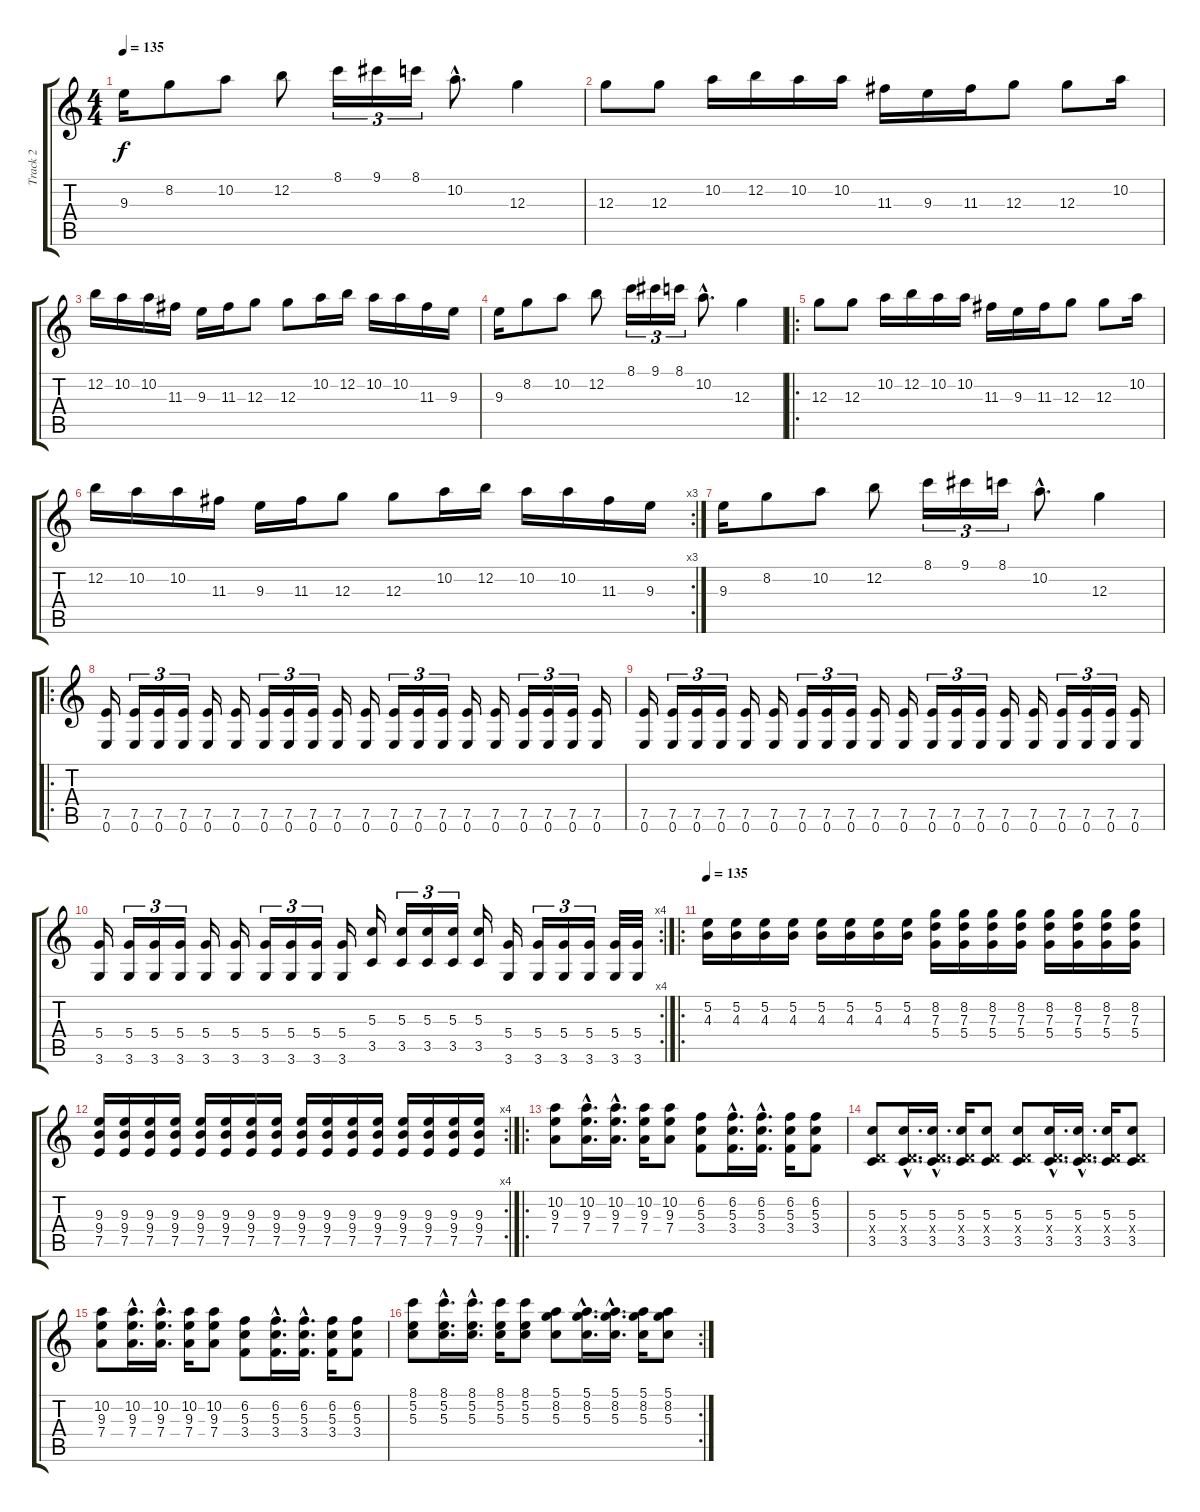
\track ("Track 2" "Track 2") {instrument overdrivenguitar}
\staff {score tabs}
\tuning (E4 B3 G3 D3 A2 E2) {hide}
\ts (4 4)
\tempo 135
\clef g2
\ks c
9.3.16{dy f} 8.2.8 10.2.8 12.2.8 8.1.16{tu (3 2)} 9.1.16{tu (3 2)} 8.1.16{tu (3 2)} 10.2{hac}.8{d} 12.3.4 |
12.3.8 12.3.8 10.2.16 12.2.16 10.2.16 10.2.16 11.3.16 9.3.16 11.3.16 12.3.8 12.3.8 10.2.16 |
12.2.16 10.2.16 10.2.16 11.3.16 9.3.16 11.3.16 12.3.8 12.3.8 10.2.16 12.2.16 10.2.16 10.2.16 11.3.16 9.3.16 |
9.3.16 8.2.8 10.2.8 12.2.8 8.1.16{tu (3 2)} 9.1.16{tu (3 2)} 8.1.16{tu (3 2)} 10.2{hac}.8{d} 12.3.4 |
\ro
12.3.8 12.3.8 10.2.16 12.2.16 10.2.16 10.2.16 11.3.16 9.3.16 11.3.16 12.3.8 12.3.8 10.2.16 |
\rc 3
12.2.16 10.2.16 10.2.16 11.3.16 9.3.16 11.3.16 12.3.8 12.3.8 10.2.16 12.2.16 10.2.16 10.2.16 11.3.16 9.3.16 |
9.3.16 8.2.8 10.2.8 12.2.8 8.1.16{tu (3 2)} 9.1.16{tu (3 2)} 8.1.16{tu (3 2)} 10.2{hac}.8{d} 12.3.4 |
\ro
(7.5 0.6).16 (7.5 0.6).16{tu (3 2)} (7.5 0.6).16{tu (3 2)} (7.5 0.6).16{tu (3 2)} (7.5 0.6).16 (7.5 0.6).16 (7.5 0.6).16{tu (3 2)} (7.5 0.6).16{tu (3 2)} (7.5 0.6).16{tu (3 2)} (7.5 0.6).16 (7.5 0.6).16 (7.5 0.6).16{tu (3 2)} (7.5 0.6).16{tu (3 2)} (7.5 0.6).16{tu (3 2)} (7.5 0.6).16 (7.5 0.6).16 (7.5 0.6).16{tu (3 2)} (7.5 0.6).16{tu (3 2)} (7.5 0.6).16{tu (3 2)} (7.5 0.6).16 |
(7.5 0.6).16 (7.5 0.6).16{tu (3 2)} (7.5 0.6).16{tu (3 2)} (7.5 0.6).16{tu (3 2)} (7.5 0.6).16 (7.5 0.6).16 (7.5 0.6).16{tu (3 2)} (7.5 0.6).16{tu (3 2)} (7.5 0.6).16{tu (3 2)} (7.5 0.6).16 (7.5 0.6).16 (7.5 0.6).16{tu (3 2)} (7.5 0.6).16{tu (3 2)} (7.5 0.6).16{tu (3 2)} (7.5 0.6).16 (7.5 0.6).16 (7.5 0.6).16{tu (3 2)} (7.5 0.6).16{tu (3 2)} (7.5 0.6).16{tu (3 2)} (7.5 0.6).16 |
\rc 4
(5.4 3.6).16 (5.4 3.6).16{tu (3 2)} (5.4 3.6).16{tu (3 2)} (5.4 3.6).16{tu (3 2)} (5.4 3.6).16 (5.4 3.6).16 (5.4 3.6).16{tu (3 2)} (5.4 3.6).16{tu (3 2)} (5.4 3.6).16{tu (3 2)} (5.4 3.6).16 (5.3 3.5).16 (5.3 3.5).16{tu (3 2)} (5.3 3.5).16{tu (3 2)} (5.3 3.5).16{tu (3 2)} (5.3 3.5).16 (5.4 3.6).16 (5.4 3.6).16{tu (3 2)} (5.4 3.6).16{tu (3 2)} (5.4 3.6).16{tu (3 2)} (5.4 3.6).32 (5.4 3.6).32 |
\ro
\tempo 135
(5.2 4.3).16 (5.2 4.3).16 (5.2 4.3).16 (5.2 4.3).16 (5.2 4.3).16 (5.2 4.3).16 (5.2 4.3).16 (5.2 4.3).16 (8.2 7.3 5.4).16 (8.2 7.3 5.4).16 (8.2 7.3 5.4).16 (8.2 7.3 5.4).16 (8.2 7.3 5.4).16 (8.2 7.3 5.4).16 (8.2 7.3 5.4).16 (8.2 7.3 5.4).16 |
\rc 4
(9.3 9.4 7.5).16 (9.3 9.4 7.5).16 (9.3 9.4 7.5).16 (9.3 9.4 7.5).16 (9.3 9.4 7.5).16 (9.3 9.4 7.5).16 (9.3 9.4 7.5).16 (9.3 9.4 7.5).16 (9.3 9.4 7.5).16 (9.3 9.4 7.5).16 (9.3 9.4 7.5).16 (9.3 9.4 7.5).16 (9.3 9.4 7.5).16 (9.3 9.4 7.5).16 (9.3 9.4 7.5).16 (9.3 9.4 7.5).16 |
\ro
(10.2 9.3 7.4).8 (10.2{hac} 9.3{hac} 7.4{hac}).16{d} (10.2{hac} 9.3{hac} 7.4{hac}).16{d} (10.2 9.3 7.4).16 (10.2 9.3 7.4).8 (6.2 5.3 3.4).8 (6.2{hac} 5.3{hac} 3.4{hac}).16{d} (6.2{hac} 5.3{hac} 3.4{hac}).16{d} (6.2 5.3 3.4).16 (6.2 5.3 3.4).8 |
(5.3 0.4{x} 3.5).8 (5.3{hac} 0.4{hac x} 3.5{hac}).16{d} (5.3{hac} 0.4{hac x} 3.5{hac}).16{d} (5.3 0.4{x} 3.5).16 (5.3 0.4{x} 3.5).8 (5.3 0.4{x} 3.5).8 (5.3{hac} 0.4{hac x} 3.5{hac}).16{d} (5.3{hac} 0.4{hac x} 3.5{hac}).16{d} (5.3 0.4{x} 3.5).16 (5.3 0.4{x} 3.5).8 |
(10.2 9.3 7.4).8 (10.2{hac} 9.3{hac} 7.4{hac}).16{d} (10.2{hac} 9.3{hac} 7.4{hac}).16{d} (10.2 9.3 7.4).16 (10.2 9.3 7.4).8 (6.2 5.3 3.4).8 (6.2{hac} 5.3{hac} 3.4{hac}).16{d} (6.2{hac} 5.3{hac} 3.4{hac}).16{d} (6.2 5.3 3.4).16 (6.2 5.3 3.4).8 |
\rc 2
(8.1 5.2 5.3).8 (8.1{hac} 5.2{hac} 5.3{hac}).16{d} (8.1{hac} 5.2{hac} 5.3{hac}).16{d} (8.1 5.2 5.3).16 (8.1 5.2 5.3).8 (5.1 8.2 5.3).8 (5.1{hac} 8.2{hac} 5.3{hac}).16{d} (5.1{hac} 8.2{hac} 5.3{hac}).16{d} (5.1 8.2 5.3).16 (5.1 8.2 5.3).8
